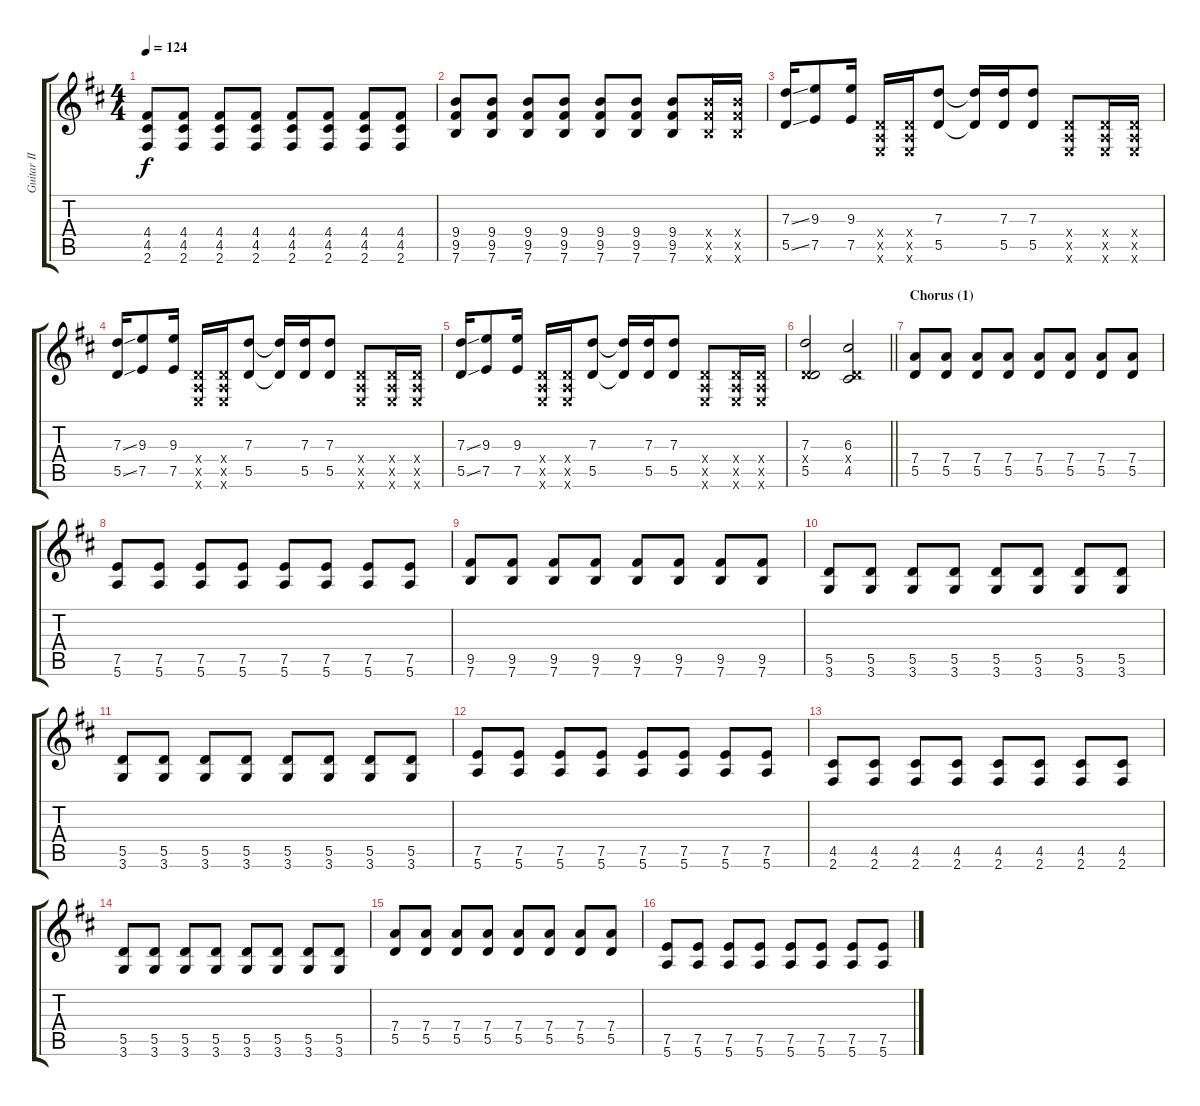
\track ("Guitar II (Aiji)" "Guitar II ") {instrument distortionguitar}
\staff {score tabs}
\tuning (E4 B3 G3 D3 A2 E2) {hide}
\ts (4 4)
\tempo 124
\clef g2
\ks d
(4.4 4.5 2.6).8{dy f} (4.4 4.5 2.6).8 (4.4 4.5 2.6).8 (4.4 4.5 2.6).8 (4.4 4.5 2.6).8 (4.4 4.5 2.6).8 (4.4 4.5 2.6).8 (4.4 4.5 2.6).8 |
(9.4 9.5 7.6).8 (9.4 9.5 7.6).8 (9.4 9.5 7.6).8 (9.4 9.5 7.6).8 (9.4 9.5 7.6).8 (9.4 9.5 7.6).8 (9.4 9.5 7.6).8 (9.4{x} 9.5{x} 7.6{x}).16 (9.4{x} 9.5{x} 7.6{x}).16 |
(7.3{ss} 5.5{ss}).16 (9.3 7.5).8 (9.3 7.5).16 (0.4{x} 0.5{x} 0.6{x}).16 (0.4{x} 0.5{x} 0.6{x}).16 (7.3 5.5).8 (7.3{t} 5.5{t}).16 (7.3 5.5).16 (7.3 5.5).8 (0.4{x} 0.5{x} 0.6{x}).8 (0.4{x} 0.5{x} 0.6{x}).16 (0.4{x} 0.5{x} 0.6{x}).16 |
(7.3{ss} 5.5{ss}).16 (9.3 7.5).8 (9.3 7.5).16 (0.4{x} 0.5{x} 0.6{x}).16 (0.4{x} 0.5{x} 0.6{x}).16 (7.3 5.5).8 (7.3{t} 5.5{t}).16 (7.3 5.5).16 (7.3 5.5).8 (0.4{x} 0.5{x} 0.6{x}).8 (0.4{x} 0.5{x} 0.6{x}).16 (0.4{x} 0.5{x} 0.6{x}).16 |
(7.3{ss} 5.5{ss}).16 (9.3 7.5).8 (9.3 7.5).16 (0.4{x} 0.5{x} 0.6{x}).16 (0.4{x} 0.5{x} 0.6{x}).16 (7.3 5.5).8 (7.3{t} 5.5{t}).16 (7.3 5.5).16 (7.3 5.5).8 (0.4{x} 0.5{x} 0.6{x}).8 (0.4{x} 0.5{x} 0.6{x}).16 (0.4{x} 0.5{x} 0.6{x}).16 |
\barLineRight lightlight
(7.3 0.4{x} 5.5).2 (6.3 0.4{x} 4.5).2 |
\section ("" "Chorus (1)")
(7.4 5.5).8 (7.4 5.5).8 (7.4 5.5).8 (7.4 5.5).8 (7.4 5.5).8 (7.4 5.5).8 (7.4 5.5).8 (7.4 5.5).8 |
(7.5 5.6).8 (7.5 5.6).8 (7.5 5.6).8 (7.5 5.6).8 (7.5 5.6).8 (7.5 5.6).8 (7.5 5.6).8 (7.5 5.6).8 |
(9.5 7.6).8 (9.5 7.6).8 (9.5 7.6).8 (9.5 7.6).8 (9.5 7.6).8 (9.5 7.6).8 (9.5 7.6).8 (9.5 7.6).8 |
(5.5 3.6).8 (5.5 3.6).8 (5.5 3.6).8 (5.5 3.6).8 (5.5 3.6).8 (5.5 3.6).8 (5.5 3.6).8 (5.5 3.6).8 |
(5.5 3.6).8 (5.5 3.6).8 (5.5 3.6).8 (5.5 3.6).8 (5.5 3.6).8 (5.5 3.6).8 (5.5 3.6).8 (5.5 3.6).8 |
(7.5 5.6).8 (7.5 5.6).8 (7.5 5.6).8 (7.5 5.6).8 (7.5 5.6).8 (7.5 5.6).8 (7.5 5.6).8 (7.5 5.6).8 |
(4.5 2.6).8 (4.5 2.6).8 (4.5 2.6).8 (4.5 2.6).8 (4.5 2.6).8 (4.5 2.6).8 (4.5 2.6).8 (4.5 2.6).8 |
(5.5 3.6).8 (5.5 3.6).8 (5.5 3.6).8 (5.5 3.6).8 (5.5 3.6).8 (5.5 3.6).8 (5.5 3.6).8 (5.5 3.6).8 |
(7.4 5.5).8 (7.4 5.5).8 (7.4 5.5).8 (7.4 5.5).8 (7.4 5.5).8 (7.4 5.5).8 (7.4 5.5).8 (7.4 5.5).8 |
(7.5 5.6).8 (7.5 5.6).8 (7.5 5.6).8 (7.5 5.6).8 (7.5 5.6).8 (7.5 5.6).8 (7.5 5.6).8 (7.5 5.6).8
